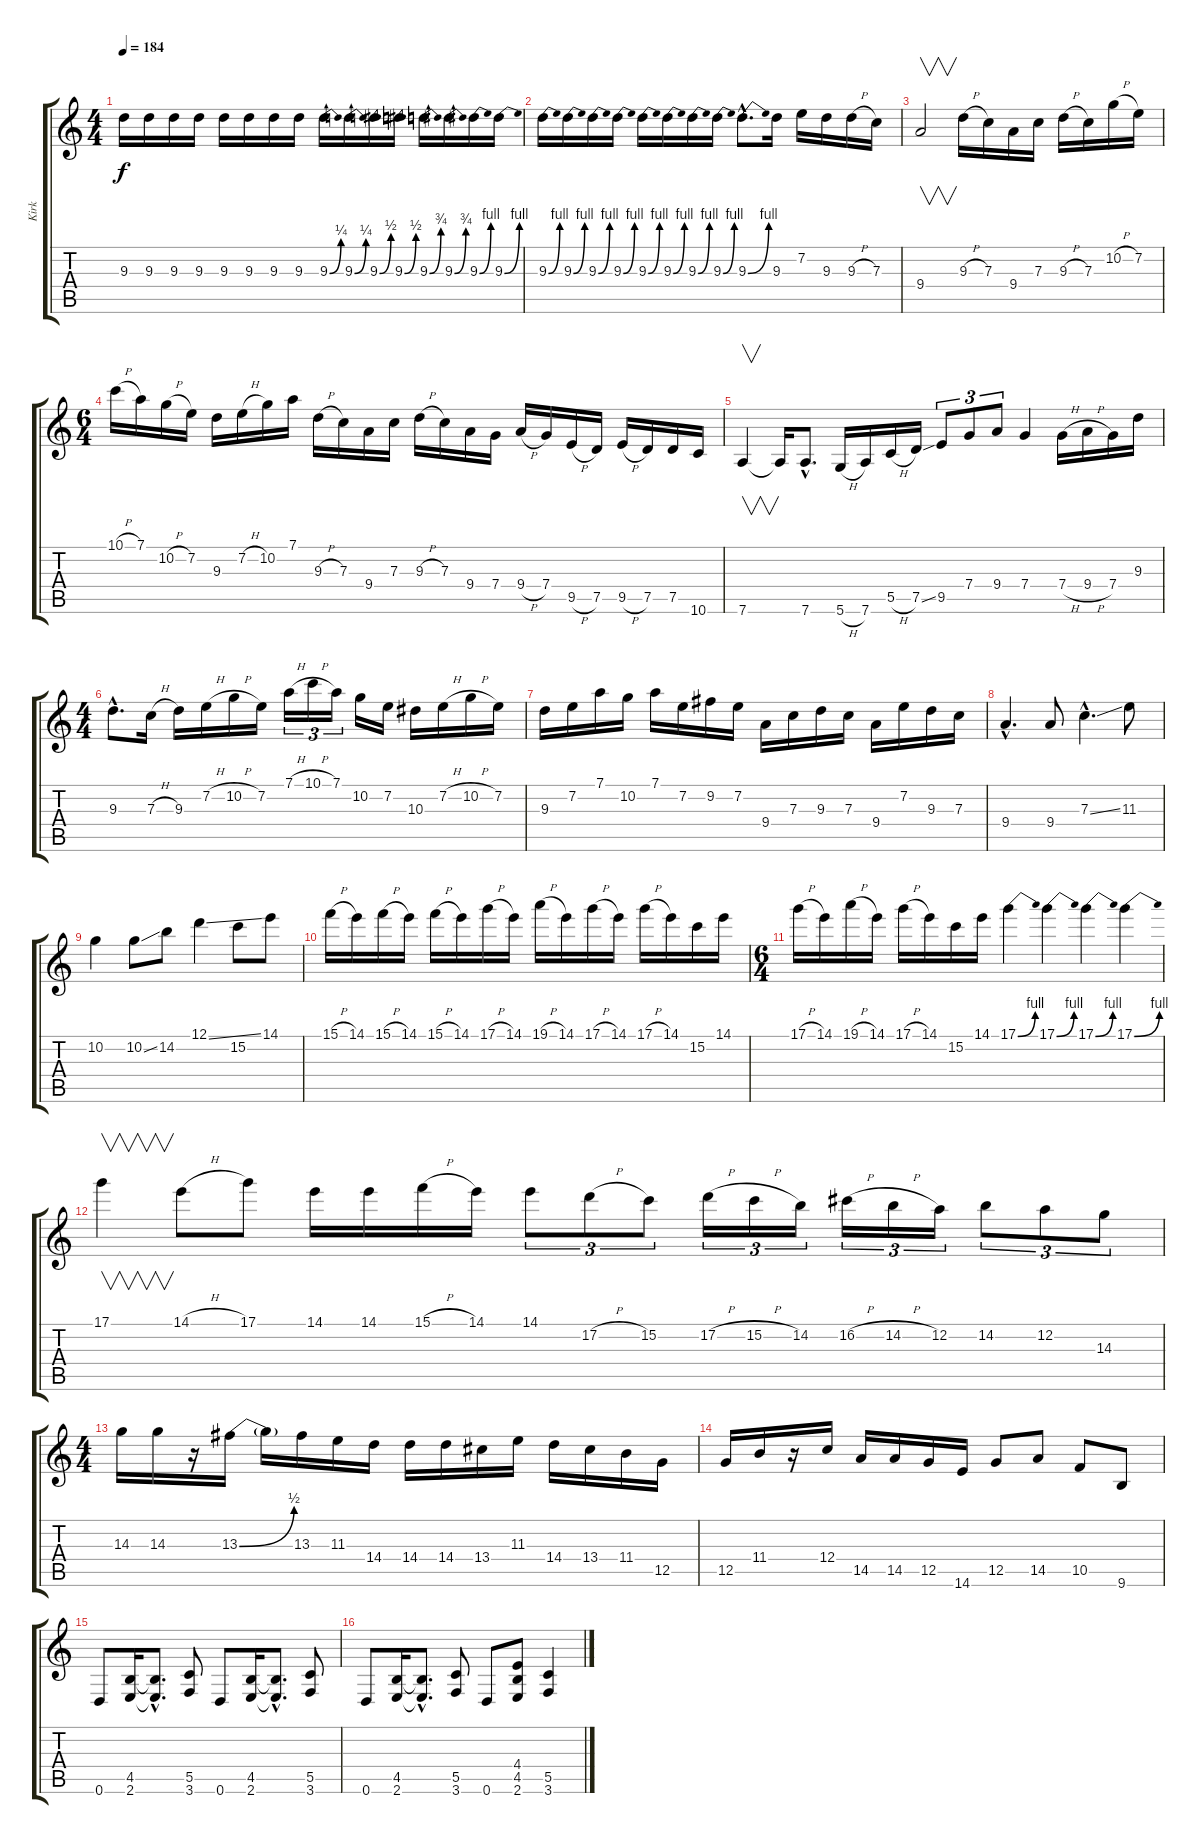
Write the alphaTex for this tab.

\track ("Kirk" "Kirk") {instrument distortionguitar}
\staff {score tabs}
\tuning (D4 A3 F3 C3 G2 D2) {hide}
\ts (4 4)
\tempo 184
\clef g2
\ks c
9.3.16{dy f} 9.3.16 9.3.16 9.3.16 9.3.16 9.3.16 9.3.16 9.3.16 9.3{be (bend 0 0 60 1)}.16 9.3{be (bend 0 0 60 1)}.16 9.3{be (bend 0 0 60 2)}.16 9.3{be (bend 0 0 60 2)}.16 9.3{be (bend 0 0 60 3)}.16 9.3{be (bend 0 0 60 3)}.16 9.3{be (bend 0 0 60 4)}.16 9.3{be (bend 0 0 60 4)}.16 |
9.3{be (bend 0 0 60 4)}.16 9.3{be (bend 0 0 60 4)}.16 9.3{be (bend 0 0 60 4)}.16 9.3{be (bend 0 0 60 4)}.16 9.3{be (bend 0 0 60 4)}.16 9.3{be (bend 0 0 60 4)}.16 9.3{be (bend 0 0 60 4)}.16 9.3{be (bend 0 0 60 4)}.16 9.3{be (bend 0 0 60 4) hac}.8{d} 9.3.16 7.2.16 9.3.16 9.3{h}.16 7.3.16 |
9.4.2{v} 9.3{h}.16 7.3.16 9.4.16 7.3.16 9.3{h}.16 7.3.16 10.2{h}.16 7.2.16 |
\ts (6 4)
10.1{h}.16 7.1.16 10.2{h}.16 7.2.16 9.3.16 7.2{h}.16 10.2.16 7.1.16 9.3{h}.16 7.3.16 9.4.16 7.3.16 9.3{h}.16 7.3.16 9.4.16 7.4.16 9.4{h}.16 7.4.16 9.5{h}.16 7.5.16 9.5{h}.16 7.5.16 7.5.16 10.6.16 |
7.6.4{v} 7.6{t}.16 7.6{hac}.8{d} 5.6{h}.16 7.6.16 5.5{h}.16 7.5{ss}.16 9.5.8{tu (3 2)} 7.4.8{tu (3 2)} 9.4.8{tu (3 2)} 7.4.4 7.4{h}.16 9.4{h}.16 7.4.16 9.3.16 |
\ts (4 4)
9.3{hac}.8{d} 7.3{h}.16 9.3.16 7.2{h}.16 10.2{h}.16 7.2.16 7.1{h}.16{tu (3 2)} 10.1{h}.16{tu (3 2)} 7.1.16{tu (3 2)} 10.2.16 7.2.16 10.3.16 7.2{h}.16 10.2{h}.16 7.2.16 |
9.3.16 7.2.16 7.1.16 10.2.16 7.1.16 7.2.16 9.2.16 7.2.16 9.4.16 7.3.16 9.3.16 7.3.16 9.4.16 7.2.16 9.3.16 7.3.16 |
9.4{hac}.4{d} 9.4.8 7.3{ss hac}.4{d} 11.3.8 |
10.2.4 10.2{ss}.8 14.2.8 12.1{ss}.4 15.2.8 14.1.8 |
15.1{h}.16 14.1.16 15.1{h}.16 14.1.16 15.1{h}.16 14.1.16 17.1{h}.16 14.1.16 19.1{h}.16 14.1.16 17.1{h}.16 14.1.16 17.1{h}.16 14.1.16 15.2.16 14.1.16 |
\ts (6 4)
17.1{h}.16 14.1.16 19.1{h}.16 14.1.16 17.1{h}.16 14.1.16 15.2.16 14.1.16 17.1{be (bend 0 0 60 4)}.4 17.1{be (bend 0 0 60 4)}.4 17.1{be (bend 0 0 60 4)}.4 17.1{be (bend 0 0 60 4)}.4 |
17.1.4{v} 14.1{h}.8 17.1.8 14.1.16 14.1.16 15.1{h}.16 14.1.16 14.1.8{tu (3 2)} 17.2{h}.8{tu (3 2)} 15.2.8{tu (3 2)} 17.2{h}.16{tu (3 2)} 15.2{h}.16{tu (3 2)} 14.2.16{tu (3 2)} 16.2{h}.16{tu (3 2)} 14.2{h}.16{tu (3 2)} 12.2.16{tu (3 2)} 14.2.8{tu (3 2)} 12.2.8{tu (3 2)} 14.3.8{tu (3 2)} |
\ts (4 4)
14.3.16 14.3.16 r.16 13.3{be (bend 0 0 60 2)}.16 13.3{t}.16 13.3.16 11.3.16 14.4.16 14.4.16 14.4.16 13.4.16 11.3.16 14.4.16 13.4.16 11.4.16 12.5.16 |
12.5.16 11.4.16 r.16 12.4.16 14.5.16 14.5.16 12.5.16 14.6.16 12.5.8 14.5.8 10.5.8 9.6.8 |
0.6.8 (4.5 2.6).16 (4.5{hac t} 2.6{hac t}).8{d} (5.5 3.6).8 0.6.8 (4.5 2.6).16 (4.5{hac t} 2.6{hac t}).8{d} (5.5 3.6).8 |
0.6.8 (4.5 2.6).16 (4.5{hac t} 2.6{hac t}).8{d} (5.5 3.6).8 0.6.8 (4.4 4.5 2.6).8 (5.5 3.6).4
